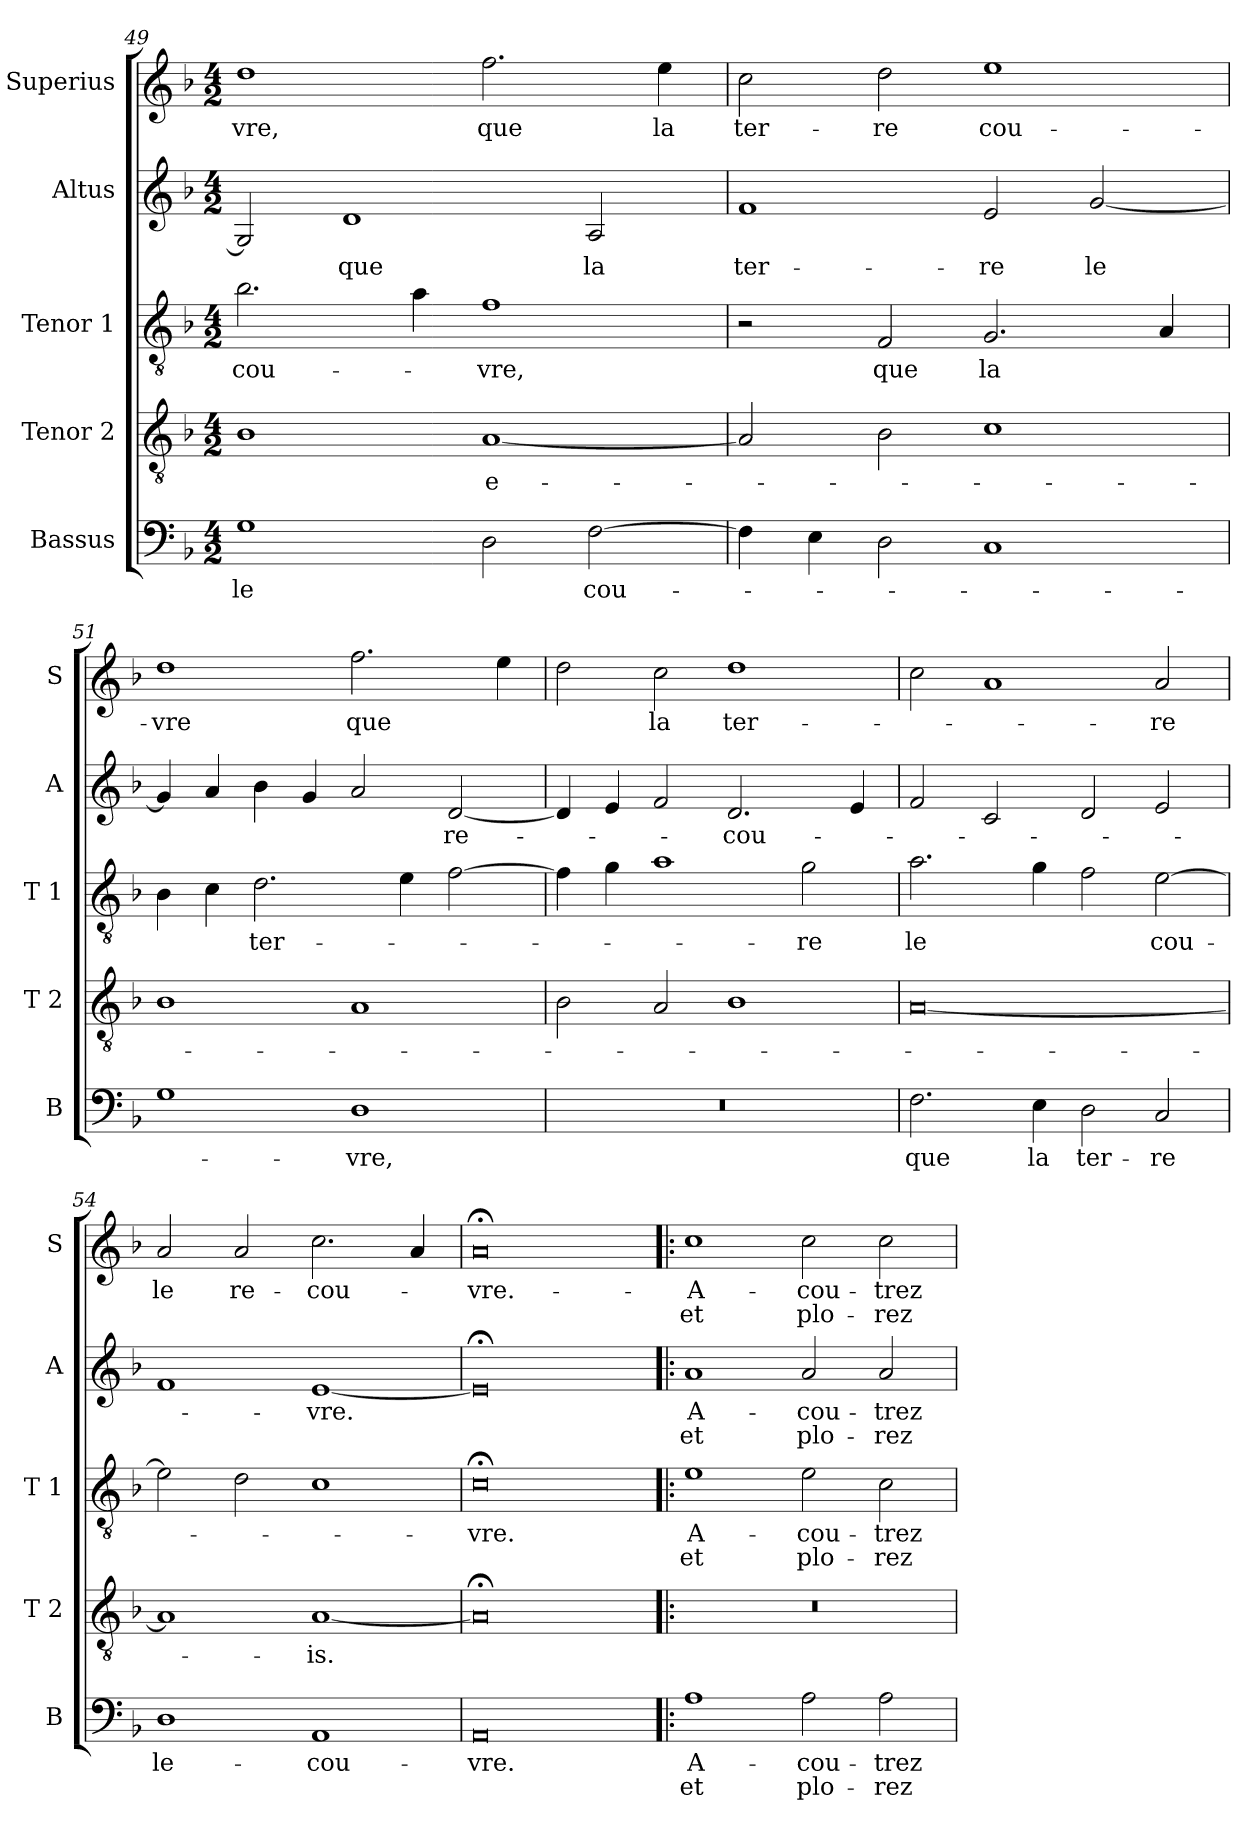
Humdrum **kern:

**kern	**text	**text	**kern	**text	**kern	**text	**text	**kern	**text	**text	**kern	**text	**text
*part5	*part5	*part5	*part4	*part4	*part3	*part3	*part3	*part2	*part2	*part2	*part1	*part1	*part1
*staff5	*staff5	*staff5	*staff4	*staff4	*staff3	*staff3	*staff3	*staff2	*staff2	*staff2	*staff1	*staff1	*staff1
*I"Bassus	*	*	*I"Tenor 2	*	*I"Tenor 1	*	*	*I"Altus	*	*	*I"Superius	*	*
*I'B	*	*	*I'T 2	*	*I'T 1	*	*	*I'A	*	*	*I'S	*	*
*clefF4	*	*	*clefGv2	*	*clefGv2	*	*	*clefG2	*	*	*clefG2	*	*
*k[b-]	*	*	*k[b-]	*	*k[b-]	*	*	*k[b-]	*	*	*k[b-]	*	*
*F:	*	*	*F:	*	*F:	*	*	*F:	*	*	*F:	*	*
*M4/2	*	*	*M4/2	*	*M4/2	*	*	*M4/2	*	*	*M4/2	*	*
=49	=49	=49	=49	=49	=49	=49	=49	=49	=49	=49	=49	=49	=49
!	!LO:LY:b	!	!	!	!	!LO:LY:b	!	!	!	!	!	!LO:LY:b	!
1G	le	.	1B-	.	2.b-\	cou-	.	2G/]	.	.	1dd	-vre,	.
!	!	!	!	!	!	!	!	!	!LO:LY:b	!	!	!	!
.	.	.	.	.	.	.	.	1d	que	.	.	.	.
.	.	.	.	.	4a\	.	.	.	.	.	.	.	.
!	!	!	!	!LO:LY:b	!	!LO:LY:b	!	!	!	!	!	!LO:LY:b	!
2D\	.	.	[1A	e-	1f	-vre,	.	.	.	.	2.ff\	que	.
!	!LO:LY:b	!	!	!	!	!	!	!	!LO:LY:b	!	!	!	!
[2F\	cou-	.	.	.	.	.	.	2A/	la	.	.	.	.
!	!	!	!	!	!	!	!	!	!	!	!	!LO:LY:b	!
.	.	.	.	.	.	.	.	.	.	.	4ee\	la	.
=50	=50	=50	=50	=50	=50	=50	=50	=50	=50	=50	=50	=50	=50
!	!	!	!	!	!	!	!	!	!LO:LY:b	!	!	!LO:LY:b	!
4F\]	.	.	2A/]	.	2r	.	.	1f	ter-	.	2cc\	ter-	.
4E\	.	.	.	.	.	.	.	.	.	.	.	.	.
!	!	!	!	!	!	!LO:LY:b	!	!	!	!	!	!LO:LY:b	!
2D\	.	.	2B-\	.	2F/	que	.	.	.	.	2dd\	-re	.
!	!	!	!	!	!	!LO:LY:b	!	!	!LO:LY:b	!	!	!LO:LY:b	!
1C	.	.	1c	.	2.G/	la	.	2e/	-re	.	1ee	cou-	.
!	!	!	!	!	!	!	!	!	!LO:LY:b	!	!	!	!
.	.	.	.	.	.	.	.	[2g/	le	.	.	.	.
.	.	.	.	.	4A/	.	.	.	.	.	.	.	.
!!LO:LB:g=z
=51	=51	=51	=51	=51	=51	=51	=51	=51	=51	=51	=51	=51	=51
!	!	!	!	!	!	!	!	!	!	!	!	!LO:LY:b	!
1G	.	.	1B-	.	4B-\	.	.	4g/]	.	.	1dd	-vre	.
.	.	.	.	.	4c\	.	.	4a/	.	.	.	.	.
!	!	!	!	!	!	!LO:LY:b	!	!	!	!	!	!	!
.	.	.	.	.	2.d\	ter-	.	4b-\	.	.	.	.	.
.	.	.	.	.	.	.	.	4g/	.	.	.	.	.
!	!LO:LY:b	!	!	!	!	!	!	!	!	!	!	!LO:LY:b	!
1D	-vre,	.	1A	.	.	.	.	2a/	.	.	2.ff\	que	.
.	.	.	.	.	4e\	.	.	.	.	.	.	.	.
!	!	!	!	!	!	!	!	!	!LO:LY:b	!	!	!	!
.	.	.	.	.	[2f\	.	.	[2d/	re-	.	.	.	.
.	.	.	.	.	.	.	.	.	.	.	4ee\	.	.
=52	=52	=52	=52	=52	=52	=52	=52	=52	=52	=52	=52	=52	=52
0r	.	.	2B-\	.	4f\]	.	.	4d/]	.	.	2dd\	.	.
.	.	.	.	.	4g\	.	.	4e/	.	.	.	.	.
!	!	!	!	!	!	!	!	!	!	!	!	!LO:LY:b	!
.	.	.	2A/	.	1a	.	.	2f/	.	.	2cc\	la	.
!	!	!	!	!	!	!	!	!	!LO:LY:b	!	!	!LO:LY:b	!
.	.	.	1B-	.	.	.	.	2.d/	-cou-	.	1dd	ter-	.
!	!	!	!	!	!	!LO:LY:b	!	!	!	!	!	!	!
.	.	.	.	.	2g\	-re	.	.	.	.	.	.	.
.	.	.	.	.	.	.	.	4e/	.	.	.	.	.
=53	=53	=53	=53	=53	=53	=53	=53	=53	=53	=53	=53	=53	=53
!	!LO:LY:b	!	!	!	!	!LO:LY:b	!	!	!	!	!	!	!
2.F\	que	.	[0A	.	2.a\	le	.	2f/	.	.	2cc\	.	.
.	.	.	.	.	.	.	.	2c/	.	.	1a	.	.
!	!LO:LY:b	!	!	!	!	!	!	!	!	!	!	!	!
4E\	la	.	.	.	4g\	.	.	.	.	.	.	.	.
!	!LO:LY:b	!	!	!	!	!	!	!	!	!	!	!	!
2D\	ter-	.	.	.	2f\	.	.	2d/	.	.	.	.	.
!	!LO:LY:b	!	!	!	!	!LO:LY:b	!	!	!	!	!	!LO:LY:b	!
2C/	-re	.	.	.	[2e\	cou-	.	2e/	.	.	2a/	-re	.
=54	=54	=54	=54	=54	=54	=54	=54	=54	=54	=54	=54	=54	=54
!	!LO:LY:b	!	!	!	!	!	!	!	!	!	!	!LO:LY:b	!
1D	le-	.	1A]	.	2e\]	.	.	1f	.	.	2a/	le	.
!	!	!	!	!	!	!	!	!	!	!	!	!LO:LY:b	!
.	.	.	.	.	2d\	.	.	.	.	.	2a/	re-	.
!	!LO:LY:b	!	!	!LO:LY:b	!	!	!	!	!LO:LY:b	!	!	!LO:LY:b	!
1AA	-cou-	.	[1A	-is.	1c	.	.	[1e	-vre.	.	2.cc\	-cou-	.
.	.	.	.	.	.	.	.	.	.	.	4a/	.	.
=55	=55	=55	=55	=55	=55	=55	=55	=55	=55	=55	=55	=55	=55
!	!LO:LY:b	!	!	!	!	!LO:LY:b	!	!	!	!	!	!LO:LY:b	!
0AA	-vre.	.	0A;<]	.	0c;<	-vre.	.	0e;<]	.	.	0a;<	-vre.-	.
!!LO:PB:g=z
=56!|:	=56!|:	=56!|:	=56!|:	=56!|:	=56!|:	=56!|:	=56!|:	=56!|:	=56!|:	=56!|:	=56!|:	=56!|:	=56!|:
!	!LO:LY:b	!LO:LY:b	!	!	!	!LO:LY:b	!LO:LY:b	!	!LO:LY:b	!LO:LY:b	!	!LO:LY:b	!LO:LY:b
1A	A-	et	0r	.	1e	A-	et	1a	A-	et	1cc	-A-	et
!	!LO:LY:b	!LO:LY:b	!	!	!	!LO:LY:b	!LO:LY:b	!	!LO:LY:b	!LO:LY:b	!	!LO:LY:b	!LO:LY:b
2A\	-cou-	plo-	.	.	2e\	-cou-	plo-	2a/	-cou-	plo-	2cc\	-cou-	plo-
!	!LO:LY:b	!LO:LY:b	!	!	!	!LO:LY:b	!LO:LY:b	!	!LO:LY:b	!LO:LY:b	!	!LO:LY:b	!LO:LY:b
2A\	-trez	-rez	.	.	2c\	-trez	-rez	2a/	-trez	-rez	2cc\	-trez	-rez
=	=	=	=	=	=	=	=	=	=	=	=	=	=
*-	*-	*-	*-	*-	*-	*-	*-	*-	*-	*-	*-	*-	*-
